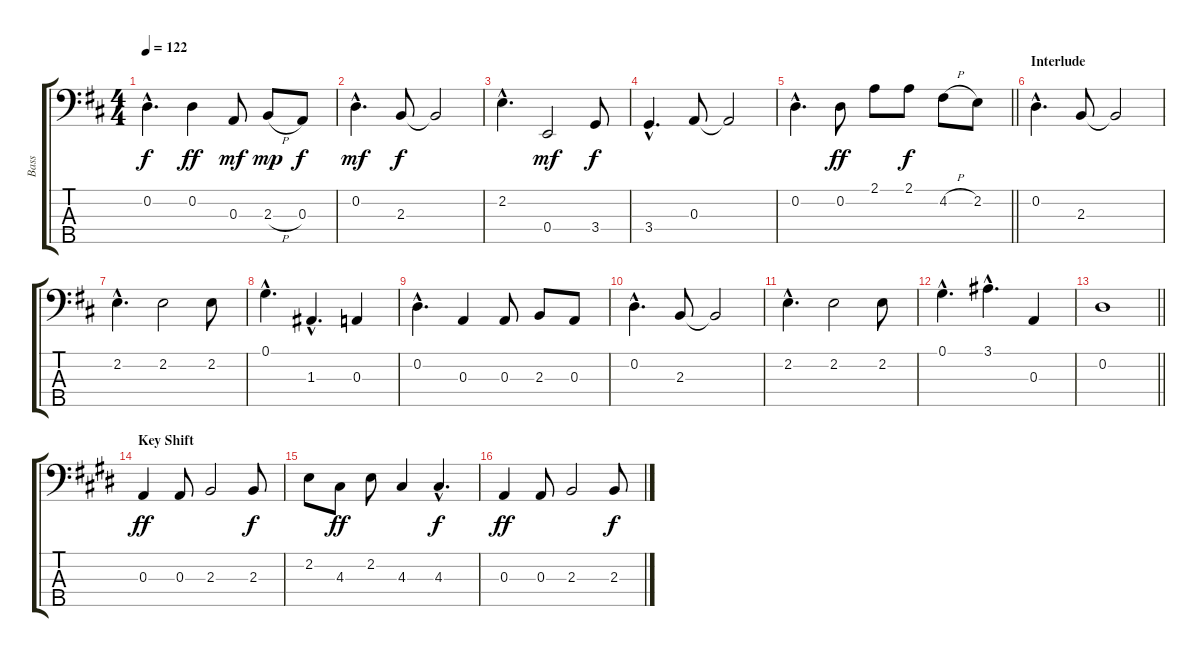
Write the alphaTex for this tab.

\track ("Bass" "Bass") {instrument electricbassfinger}
\staff {score tabs}
\tuning (G2 D2 A1 E1 B0) {hide}
\ts (4 4)
\tempo 122
\clef f4
\ks d
0.2{hac}.4{d dy f} 0.2.4{dy ff} 0.3.8{dy mf} 2.3{h}.8{dy mp} 0.3.8{dy f} |
0.2{hac}.4{d dy mf} 2.3.8{dy f} 2.3{t}.2 |
2.2{hac}.4{d} 0.4.2{dy mf} 3.4.8{dy f} |
3.4{hac}.4{d} 0.3.8 0.3{t}.2 |
\barLineRight lightlight
0.2{hac}.4{d} 0.2.8{dy ff} 2.1.8 2.1.8{dy f} 4.2{h}.8 2.2.8 |
\section ("" "Interlude")
0.2{hac}.4{d} 2.3.8 2.3{t}.2 |
2.2{hac}.4{d} 2.2.2 2.2.8 |
0.1{hac}.4{d} 1.3{hac}.4{d} 0.3.4 |
0.2{hac}.4{d} 0.3.4 0.3.8 2.3.8 0.3.8 |
0.2{hac}.4{d} 2.3.8 2.3{t}.2 |
2.2{hac}.4{d} 2.2.2 2.2.8 |
0.1{hac}.4{d} 3.1{hac}.4{d} 0.3.4 |
\barLineRight lightlight
0.2.1 |
\section ("" "Key Shift")
\ks e
0.3.4{dy ff} 0.3.8 2.3.2 2.3.8{dy f} |
2.2.8 4.3.8{dy ff} 2.2.8 4.3.4 4.3{hac}.4{d dy f} |
0.3.4{dy ff} 0.3.8 2.3.2 2.3.8{dy f}
